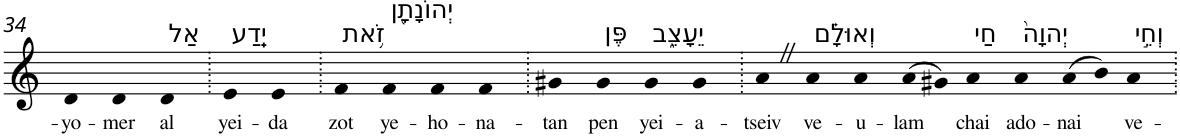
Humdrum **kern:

**kern	**text
*part1	*part1
*staff1	*staff1
*I"Piano	*
*I'Pno	*
!!LO:PB:g=z
*clefG2	*
*k[]	*
=34	=34
!	!LO:LY:b
4d	-yo-
!	!LO:LY:b
4d	-mer
!LO:TX:a:t=אַל	!
!	!LO:LY:b
4d	al
=35.	=35.
!LO:TX:a:t=יֵֽדַע	!
!	!LO:LY:b
4e	yei-
!	!LO:LY:b
4e	-da
=36.	=36.
!LO:TX:a:t=זֹ֥את	!
!	!LO:LY:b
4f	zot
!LO:TX:a:t=יְהוֹנָתָ֖ן	!
!	!LO:LY:b
4f	ye-
!	!LO:LY:b
4f	-ho-
!	!LO:LY:b
4f	-na-
=37.	=37.
!	!LO:LY:b
4g#X	-tan
!LO:TX:a:t=פֶּן	!
!	!LO:LY:b
4g#	pen
!LO:TX:a:t=יֵעָצֵ֑ב	!
!	!LO:LY:b
4g#	yei-
!	!LO:LY:b
4g#	-a-
=38.	=38.
!	!LO:LY:b
4aZ	-tseiv
!LO:TX:a:t=וְאוּלָ֗ם	!
!	!LO:LY:b
4a	ve-
!	!LO:LY:b
4a	-u-
!	!LO:LY:b
(>8a	-lam
8g#X)	.
!LO:TX:a:t=חַי	!
!	!LO:LY:b
4a	chai
!LO:TX:a:t=יְהוָה֙	!
!	!LO:LY:b
4a	ado-
!	!LO:LY:b
(>8a	-nai
8b)	.
!LO:TX:a:t=וְחֵ֣י	!
!	!LO:LY:b
4a	ve-
=.	=.
*-	*-
